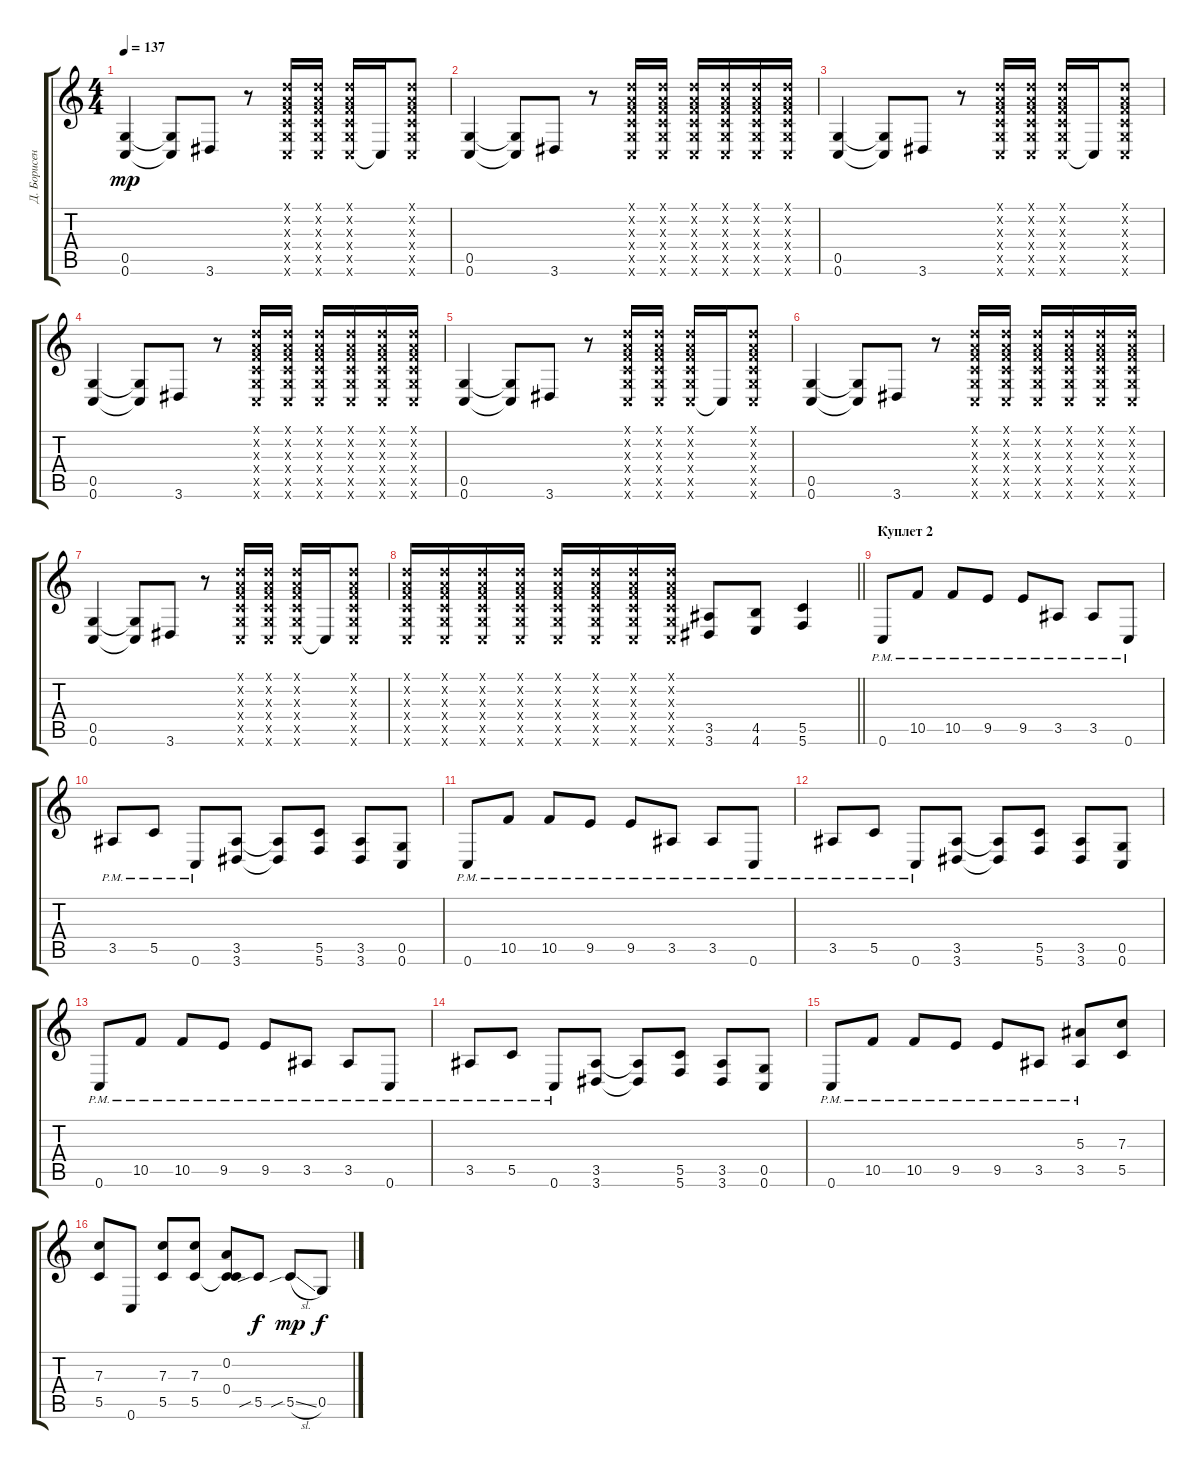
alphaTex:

\track ("Д. Борисенков" "Д. Борисен") {mute instrument distortionguitar}
\staff {score tabs}
\tuning (D4 A3 F3 C3 G2 C2) {hide}
\ts (4 4)
\tempo 137
\clef g2
\ks c
(0.5 0.6).4{dy mp} (0.5{t} 0.6{t}).8 3.6.8 r.8 (0.1{x} 0.2{x} 0.3{x} 0.4{x} 0.5{x} 0.6{x}).16 (0.1{x} 0.2{x} 0.3{x} 0.4{x} 0.5{x} 0.6{x}).16 (0.1{x} 0.2{x} 0.3{x} 0.4{x} 0.5{x} 0.6{x}).16 0.6{t}.16 (0.1{x} 0.2{x} 0.3{x} 0.4{x} 0.5{x} 0.6{x}).8 |
(0.5 0.6).4 (0.5{t} 0.6{t}).8 3.6.8 r.8 (0.1{x} 0.2{x} 0.3{x} 0.4{x} 0.5{x} 0.6{x}).16 (0.1{x} 0.2{x} 0.3{x} 0.4{x} 0.5{x} 0.6{x}).16 (0.1{x} 0.2{x} 0.3{x} 0.4{x} 0.5{x} 0.6{x}).16 (0.1{x} 0.2{x} 0.3{x} 0.4{x} 0.5{x} 0.6{x}).16 (0.1{x} 0.2{x} 0.3{x} 0.4{x} 0.5{x} 0.6{x}).16 (0.1{x} 0.2{x} 0.3{x} 0.4{x} 0.5{x} 0.6{x}).16 |
(0.5 0.6).4 (0.5{t} 0.6{t}).8 3.6.8 r.8 (0.1{x} 0.2{x} 0.3{x} 0.4{x} 0.5{x} 0.6{x}).16 (0.1{x} 0.2{x} 0.3{x} 0.4{x} 0.5{x} 0.6{x}).16 (0.1{x} 0.2{x} 0.3{x} 0.4{x} 0.5{x} 0.6{x}).16 0.6{t}.16 (0.1{x} 0.2{x} 0.3{x} 0.4{x} 0.5{x} 0.6{x}).8 |
(0.5 0.6).4 (0.5{t} 0.6{t}).8 3.6.8 r.8 (0.1{x} 0.2{x} 0.3{x} 0.4{x} 0.5{x} 0.6{x}).16 (0.1{x} 0.2{x} 0.3{x} 0.4{x} 0.5{x} 0.6{x}).16 (0.1{x} 0.2{x} 0.3{x} 0.4{x} 0.5{x} 0.6{x}).16 (0.1{x} 0.2{x} 0.3{x} 0.4{x} 0.5{x} 0.6{x}).16 (0.1{x} 0.2{x} 0.3{x} 0.4{x} 0.5{x} 0.6{x}).16 (0.1{x} 0.2{x} 0.3{x} 0.4{x} 0.5{x} 0.6{x}).16 |
(0.5 0.6).4 (0.5{t} 0.6{t}).8 3.6.8 r.8 (0.1{x} 0.2{x} 0.3{x} 0.4{x} 0.5{x} 0.6{x}).16 (0.1{x} 0.2{x} 0.3{x} 0.4{x} 0.5{x} 0.6{x}).16 (0.1{x} 0.2{x} 0.3{x} 0.4{x} 0.5{x} 0.6{x}).16 0.6{t}.16 (0.1{x} 0.2{x} 0.3{x} 0.4{x} 0.5{x} 0.6{x}).8 |
(0.5 0.6).4 (0.5{t} 0.6{t}).8 3.6.8 r.8 (0.1{x} 0.2{x} 0.3{x} 0.4{x} 0.5{x} 0.6{x}).16 (0.1{x} 0.2{x} 0.3{x} 0.4{x} 0.5{x} 0.6{x}).16 (0.1{x} 0.2{x} 0.3{x} 0.4{x} 0.5{x} 0.6{x}).16 (0.1{x} 0.2{x} 0.3{x} 0.4{x} 0.5{x} 0.6{x}).16 (0.1{x} 0.2{x} 0.3{x} 0.4{x} 0.5{x} 0.6{x}).16 (0.1{x} 0.2{x} 0.3{x} 0.4{x} 0.5{x} 0.6{x}).16 |
(0.5 0.6).4 (0.5{t} 0.6{t}).8 3.6.8 r.8 (0.1{x} 0.2{x} 0.3{x} 0.4{x} 0.5{x} 0.6{x}).16 (0.1{x} 0.2{x} 0.3{x} 0.4{x} 0.5{x} 0.6{x}).16 (0.1{x} 0.2{x} 0.3{x} 0.4{x} 0.5{x} 0.6{x}).16 0.6{t}.16 (0.1{x} 0.2{x} 0.3{x} 0.4{x} 0.5{x} 0.6{x}).8 |
\barLineRight lightlight
(0.1{x} 0.2{x} 0.3{x} 0.4{x} 0.5{x} 0.6{x}).16 (0.1{x} 0.2{x} 0.3{x} 0.4{x} 0.5{x} 0.6{x}).16 (0.1{x} 0.2{x} 0.3{x} 0.4{x} 0.5{x} 0.6{x}).16 (0.1{x} 0.2{x} 0.3{x} 0.4{x} 0.5{x} 0.6{x}).16 (0.1{x} 0.2{x} 0.3{x} 0.4{x} 0.5{x} 0.6{x}).16 (0.1{x} 0.2{x} 0.3{x} 0.4{x} 0.5{x} 0.6{x}).16 (0.1{x} 0.2{x} 0.3{x} 0.4{x} 0.5{x} 0.6{x}).16 (0.1{x} 0.2{x} 0.3{x} 0.4{x} 0.5{x} 0.6{x}).16 (3.5 3.6).8 (4.5 4.6).8 (5.5 5.6).4 |
\section ("" "Куплет 2")
0.6{pm}.8 10.5{pm}.8 10.5{pm}.8 9.5{pm}.8 9.5{pm}.8 3.5{pm}.8 3.5{pm}.8 0.6{pm}.8 |
3.5{pm}.8 5.5{pm}.8 0.6{pm}.8 (3.5 3.6).8 (3.5{t} 3.6{t}).8 (5.5 5.6).8 (3.5 3.6).8 (0.5 0.6).8 |
0.6{pm}.8 10.5{pm}.8 10.5{pm}.8 9.5{pm}.8 9.5{pm}.8 3.5{pm}.8 3.5{pm}.8 0.6{pm}.8 |
3.5{pm}.8 5.5{pm}.8 0.6{pm}.8 (3.5 3.6).8 (3.5{t} 3.6{t}).8 (5.5 5.6).8 (3.5 3.6).8 (0.5 0.6).8 |
0.6{pm}.8 10.5{pm}.8 10.5{pm}.8 9.5{pm}.8 9.5{pm}.8 3.5{pm}.8 3.5{pm}.8 0.6{pm}.8 |
3.5{pm}.8 5.5{pm}.8 0.6{pm}.8 (3.5 3.6).8 (3.5{t} 3.6{t}).8 (5.5 5.6).8 (3.5 3.6).8 (0.5 0.6).8 |
0.6{pm}.8 10.5{pm}.8 10.5{pm}.8 9.5{pm}.8 9.5{pm}.8 3.5{pm}.8 (5.3 3.5{pm}).8 (7.3 5.5).8 |
(7.3 5.5).8 0.6.8 (7.3 5.5).8 (7.3 5.5).8 (0.2 0.4 5.5{t}).8 5.5{sib}.8{dy f} 5.5{sib sl}.8{dy mp} 0.5.8{dy f}
